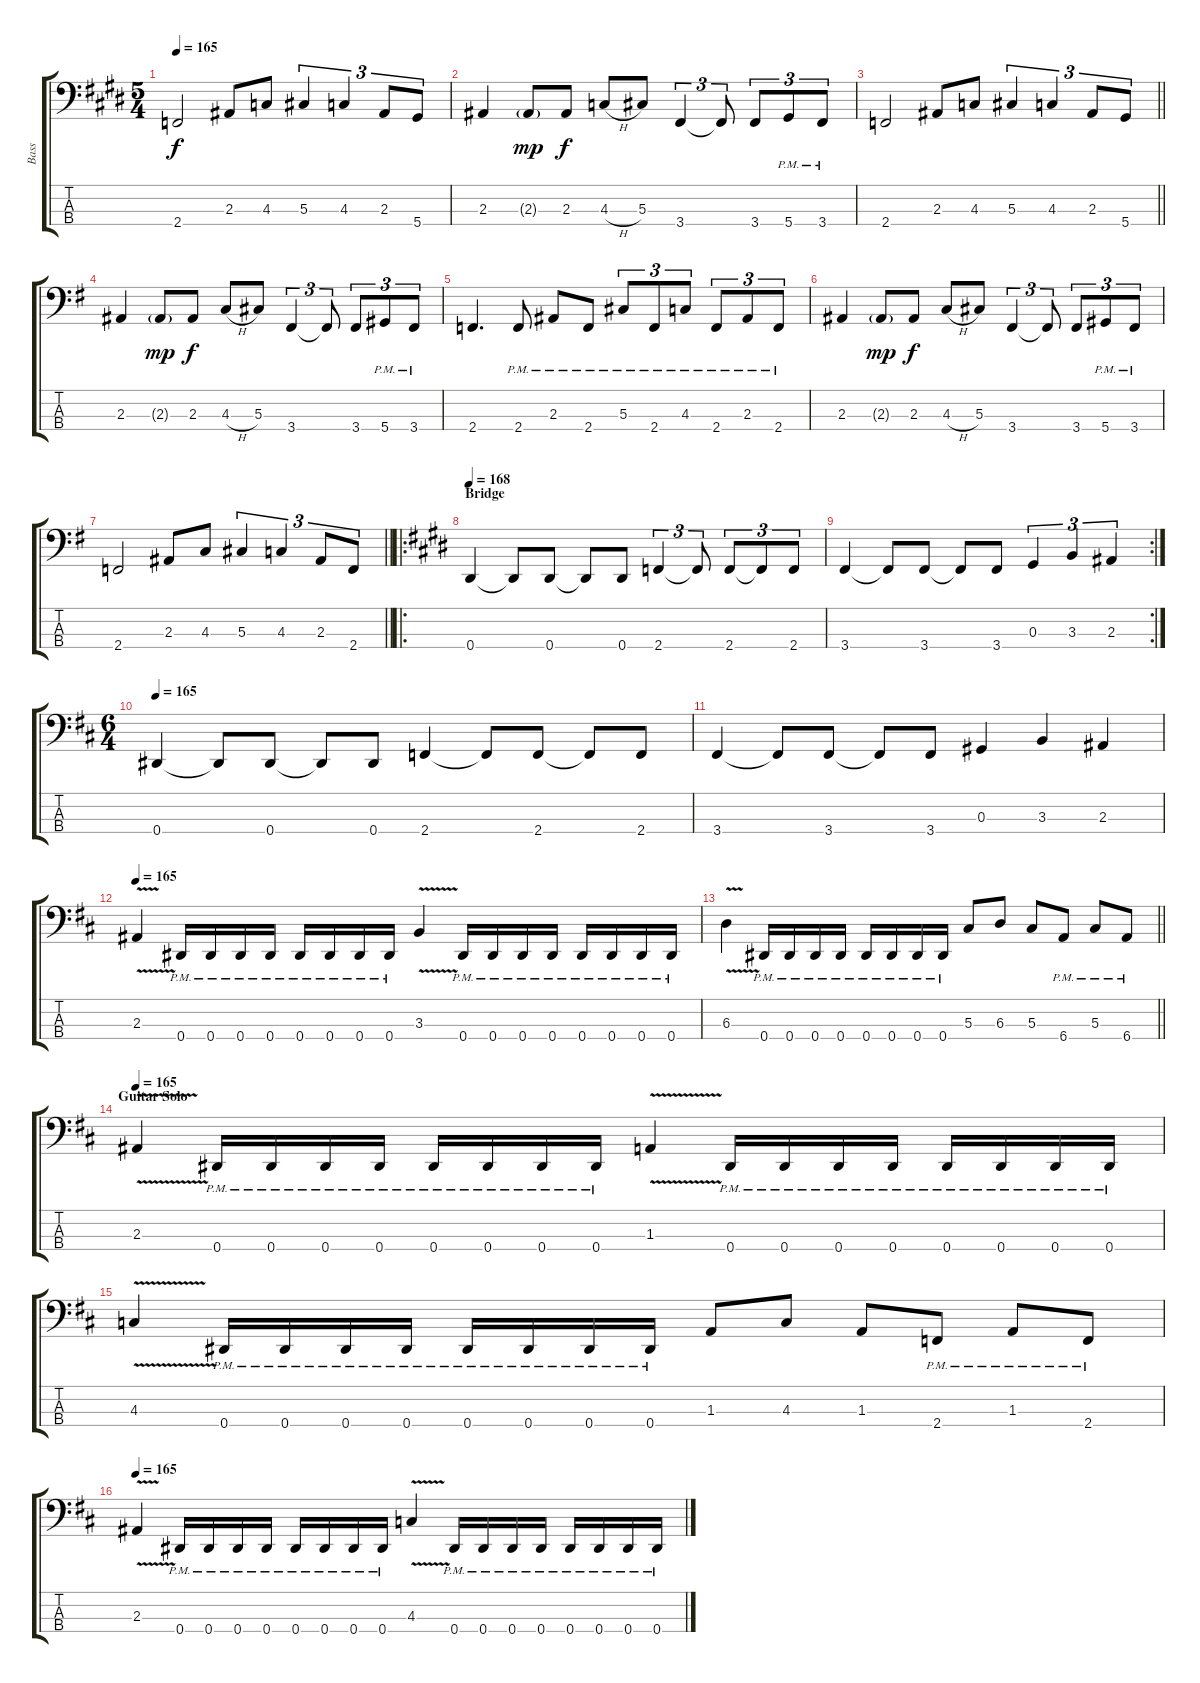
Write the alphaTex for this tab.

\track ("Bass" "Bass") {instrument electricbasspick}
\staff {score tabs}
\tuning (Gb2 Db2 Ab1 Eb1) {hide}
\ts (5 4)
\tempo 165
\clef f4
\ks e
2.4.2{dy f} 2.3.8 4.3.8 5.3.4{tu (3 2)} 4.3.4{tu (3 2)} 2.3.8{tu (3 2)} 5.4.8{tu (3 2)} |
2.3.4 2.3{g}.8{dy mp} 2.3.8{dy f} 4.3{h}.8 5.3.8 3.4.4{tu (3 2)} 3.4{t}.8{tu (3 2)} 3.4.8{tu (3 2)} 5.4{pm}.8{tu (3 2)} 3.4{pm}.8{tu (3 2)} |
\barLineRight lightlight
2.4.2 2.3.8 4.3.8 5.3.4{tu (3 2)} 4.3.4{tu (3 2)} 2.3.8{tu (3 2)} 5.4.8{tu (3 2)} |
\ks g
2.3.4 2.3{g}.8{dy mp} 2.3.8{dy f} 4.3{h}.8 5.3.8 3.4.4{tu (3 2)} 3.4{t}.8{tu (3 2)} 3.4.8{tu (3 2)} 5.4{pm}.8{tu (3 2)} 3.4{pm}.8{tu (3 2)} |
2.4.4{d} 2.4{pm}.8 2.3{pm}.8 2.4{pm}.8 5.3{pm}.8{tu (3 2)} 2.4{pm}.8{tu (3 2)} 4.3{pm}.8{tu (3 2)} 2.4{pm}.8{tu (3 2)} 2.3{pm}.8{tu (3 2)} 2.4{pm}.8{tu (3 2)} |
2.3.4 2.3{g}.8{dy mp} 2.3.8{dy f} 4.3{h}.8 5.3.8 3.4.4{tu (3 2)} 3.4{t}.8{tu (3 2)} 3.4.8{tu (3 2)} 5.4{pm}.8{tu (3 2)} 3.4{pm}.8{tu (3 2)} |
\barLineRight lightlight
2.4.2 2.3.8 4.3.8 5.3.4{tu (3 2)} 4.3.4{tu (3 2)} 2.3.8{tu (3 2)} 2.4.8{tu (3 2)} |
\ro
\section ("" "Bridge")
\tempo 168
\ks e
0.4.4 0.4{t}.8 0.4.8 0.4{t}.8 0.4.8 2.4.4{tu (3 2)} 2.4{t}.8{tu (3 2)} 2.4.8{tu (3 2)} 2.4{t}.8{tu (3 2)} 2.4.8{tu (3 2)} |
\rc 2
3.4.4 3.4{t}.8 3.4.8 3.4{t}.8 3.4.8 0.3.4{tu (3 2)} 3.3.4{tu (3 2)} 2.3.4{tu (3 2)} |
\ts (6 4)
\tempo 165
\ks d
0.4.4 0.4{t}.8 0.4.8 0.4{t}.8 0.4.8 2.4.4 2.4{t}.8 2.4.8 2.4{t}.8 2.4.8 |
3.4.4 3.4{t}.8 3.4.8 3.4{t}.8 3.4.8 0.3.4 3.3.4 2.3.4 |
\tempo 165
2.3{v}.4 0.4{pm}.16 0.4{pm}.16 0.4{pm}.16 0.4{pm}.16 0.4{pm}.16 0.4{pm}.16 0.4{pm}.16 0.4{pm}.16 3.3{v}.4 0.4{pm}.16 0.4{pm}.16 0.4{pm}.16 0.4{pm}.16 0.4{pm}.16 0.4{pm}.16 0.4{pm}.16 0.4{pm}.16 |
\barLineRight lightlight
6.3{v}.4 0.4{pm}.16 0.4{pm}.16 0.4{pm}.16 0.4{pm}.16 0.4{pm}.16 0.4{pm}.16 0.4{pm}.16 0.4{pm}.16 5.3.8 6.3.8 5.3.8 6.4{pm}.8 5.3{pm}.8 6.4{pm}.8 |
\section ("" "Guitar Solo")
\tempo 169
\tempo 165
2.3{v}.4 0.4{pm}.16 0.4{pm}.16 0.4{pm}.16 0.4{pm}.16 0.4{pm}.16 0.4{pm}.16 0.4{pm}.16 0.4{pm}.16 1.3{v}.4 0.4{pm}.16 0.4{pm}.16 0.4{pm}.16 0.4{pm}.16 0.4{pm}.16 0.4{pm}.16 0.4{pm}.16 0.4{pm}.16 |
4.3{v}.4 0.4{pm}.16 0.4{pm}.16 0.4{pm}.16 0.4{pm}.16 0.4{pm}.16 0.4{pm}.16 0.4{pm}.16 0.4{pm}.16 1.3.8 4.3.8 1.3.8 2.4{pm}.8 1.3{pm}.8 2.4{pm}.8 |
\tempo 165
2.3{v}.4 0.4{pm}.16 0.4{pm}.16 0.4{pm}.16 0.4{pm}.16 0.4{pm}.16 0.4{pm}.16 0.4{pm}.16 0.4{pm}.16 4.3{v}.4 0.4{pm}.16 0.4{pm}.16 0.4{pm}.16 0.4{pm}.16 0.4{pm}.16 0.4{pm}.16 0.4{pm}.16 0.4{pm}.16
